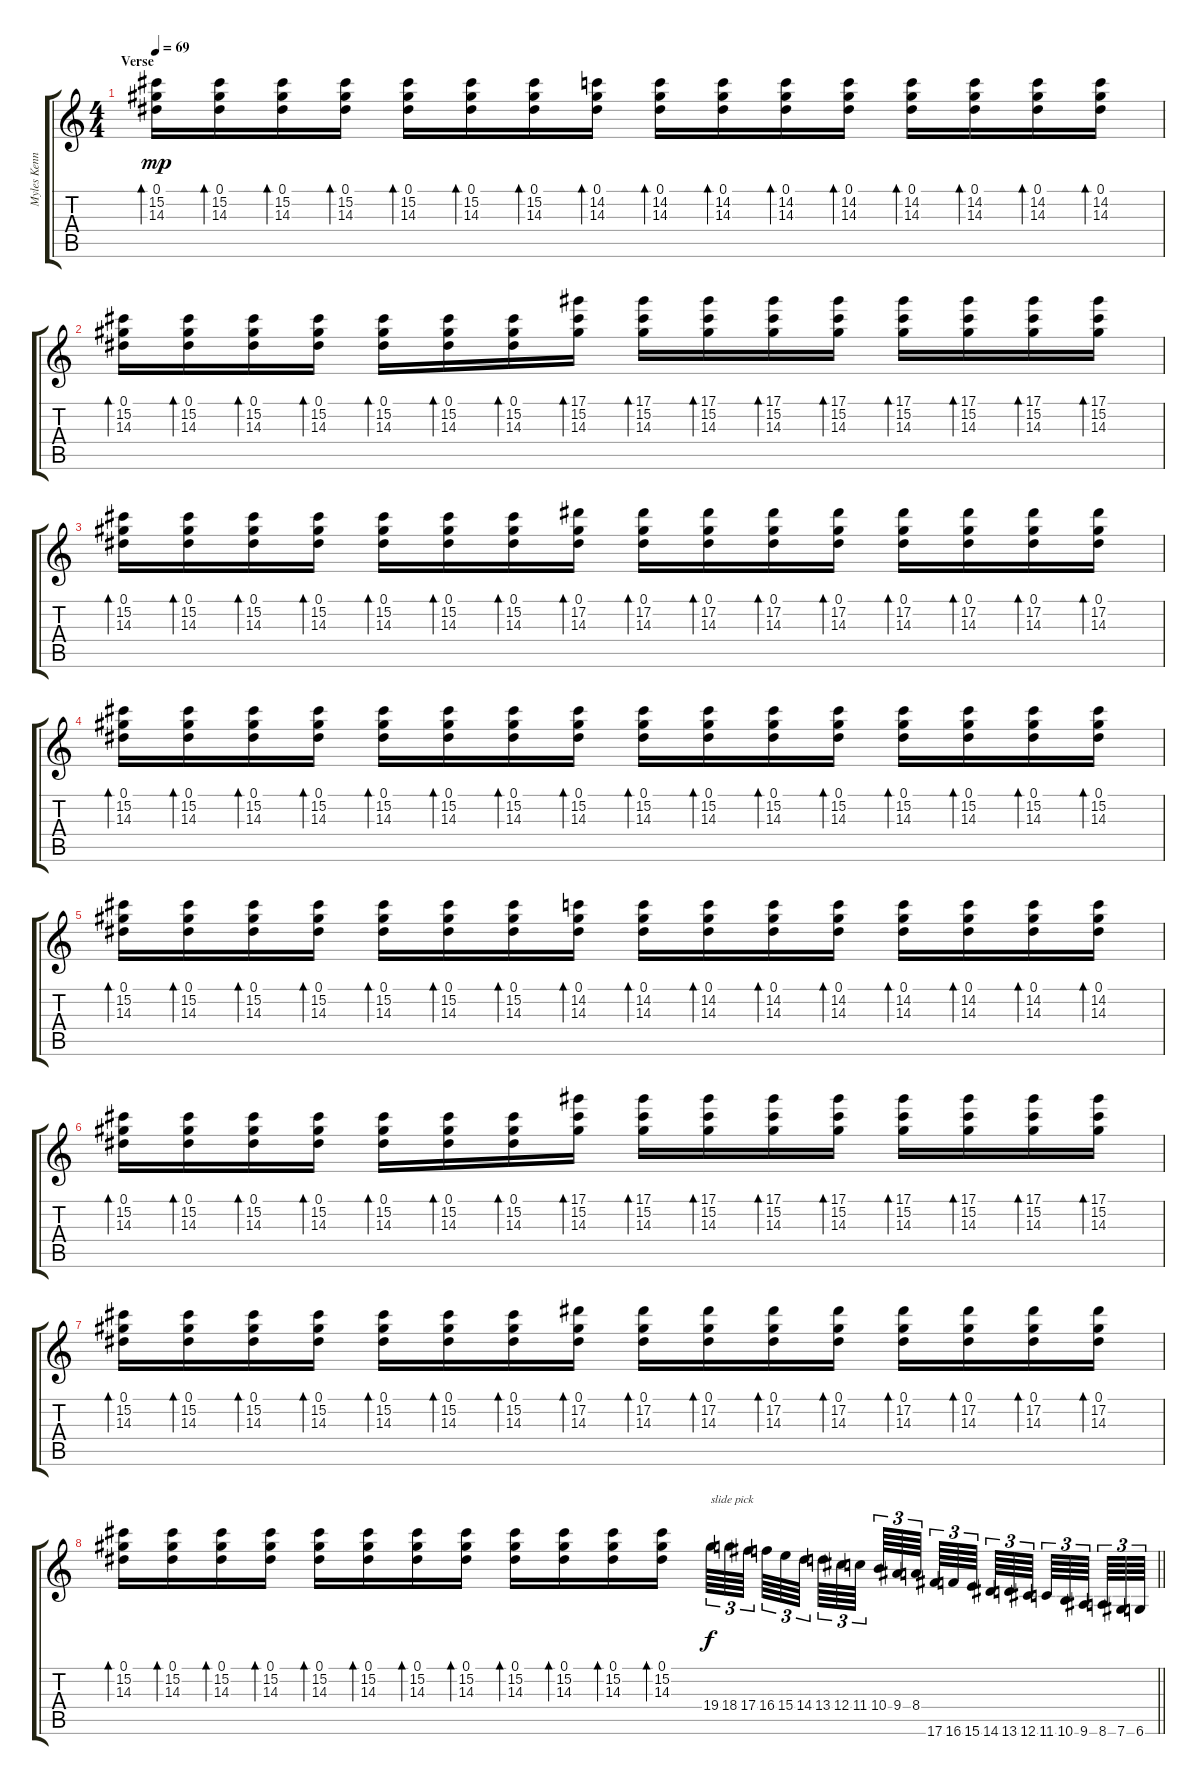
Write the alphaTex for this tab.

\track ("Myles Kennedy" "Myles Kenn") {instrument electricguitarclean}
\staff {score tabs}
\tuning (Eb4 Bb3 Gb3 Db3 Ab2 Db2) {hide}
\ts (4 4)
\section ("" "Verse")
\tempo 69
\clef g2
\ks c
(0.1 15.2 14.3).16{bd 60 dy mp instrument electricguitarclean} (0.1 15.2 14.3).16{bd 60} (0.1 15.2 14.3).16{bd 60} (0.1 15.2 14.3).16{bd 60} (0.1 15.2 14.3).16{bd 60} (0.1 15.2 14.3).16{bd 60} (0.1 15.2 14.3).16{bd 60} (0.1 14.2 14.3).16{bd 60} (0.1 14.2 14.3).16{bd 60} (0.1 14.2 14.3).16{bd 60} (0.1 14.2 14.3).16{bd 60} (0.1 14.2 14.3).16{bd 60} (0.1 14.2 14.3).16{bd 60} (0.1 14.2 14.3).16{bd 60} (0.1 14.2 14.3).16{bd 60} (0.1 14.2 14.3).16{bd 60} |
(0.1 15.2 14.3).16{bd 60} (0.1 15.2 14.3).16{bd 60} (0.1 15.2 14.3).16{bd 60} (0.1 15.2 14.3).16{bd 60} (0.1 15.2 14.3).16{bd 60} (0.1 15.2 14.3).16{bd 60} (0.1 15.2 14.3).16{bd 60} (17.1 15.2 14.3).16{bd 60} (17.1 15.2 14.3).16{bd 60} (17.1 15.2 14.3).16{bd 60} (17.1 15.2 14.3).16{bd 60} (17.1 15.2 14.3).16{bd 60} (17.1 15.2 14.3).16{bd 60} (17.1 15.2 14.3).16{bd 60} (17.1 15.2 14.3).16{bd 60} (17.1 15.2 14.3).16{bd 60} |
(0.1 15.2 14.3).16{bd 60} (0.1 15.2 14.3).16{bd 60} (0.1 15.2 14.3).16{bd 60} (0.1 15.2 14.3).16{bd 60} (0.1 15.2 14.3).16{bd 60} (0.1 15.2 14.3).16{bd 60} (0.1 15.2 14.3).16{bd 60} (0.1 17.2 14.3).16{bd 60} (0.1 17.2 14.3).16{bd 60} (0.1 17.2 14.3).16{bd 60} (0.1 17.2 14.3).16{bd 60} (0.1 17.2 14.3).16{bd 60} (0.1 17.2 14.3).16{bd 60} (0.1 17.2 14.3).16{bd 60} (0.1 17.2 14.3).16{bd 60} (0.1 17.2 14.3).16{bd 60} |
(0.1 15.2 14.3).16{bd 60} (0.1 15.2 14.3).16{bd 60} (0.1 15.2 14.3).16{bd 60} (0.1 15.2 14.3).16{bd 60} (0.1 15.2 14.3).16{bd 60} (0.1 15.2 14.3).16{bd 60} (0.1 15.2 14.3).16{bd 60} (0.1 15.2 14.3).16{bd 60} (0.1 15.2 14.3).16{bd 60} (0.1 15.2 14.3).16{bd 60} (0.1 15.2 14.3).16{bd 60} (0.1 15.2 14.3).16{bd 60} (0.1 15.2 14.3).16{bd 60} (0.1 15.2 14.3).16{bd 60} (0.1 15.2 14.3).16{bd 60} (0.1 15.2 14.3).16{bd 60} |
(0.1 15.2 14.3).16{bd 60} (0.1 15.2 14.3).16{bd 60} (0.1 15.2 14.3).16{bd 60} (0.1 15.2 14.3).16{bd 60} (0.1 15.2 14.3).16{bd 60} (0.1 15.2 14.3).16{bd 60} (0.1 15.2 14.3).16{bd 60} (0.1 14.2 14.3).16{bd 60} (0.1 14.2 14.3).16{bd 60} (0.1 14.2 14.3).16{bd 60} (0.1 14.2 14.3).16{bd 60} (0.1 14.2 14.3).16{bd 60} (0.1 14.2 14.3).16{bd 60} (0.1 14.2 14.3).16{bd 60} (0.1 14.2 14.3).16{bd 60} (0.1 14.2 14.3).16{bd 60} |
(0.1 15.2 14.3).16{bd 60} (0.1 15.2 14.3).16{bd 60} (0.1 15.2 14.3).16{bd 60} (0.1 15.2 14.3).16{bd 60} (0.1 15.2 14.3).16{bd 60} (0.1 15.2 14.3).16{bd 60} (0.1 15.2 14.3).16{bd 60} (17.1 15.2 14.3).16{bd 60} (17.1 15.2 14.3).16{bd 60} (17.1 15.2 14.3).16{bd 60} (17.1 15.2 14.3).16{bd 60} (17.1 15.2 14.3).16{bd 60} (17.1 15.2 14.3).16{bd 60} (17.1 15.2 14.3).16{bd 60} (17.1 15.2 14.3).16{bd 60} (17.1 15.2 14.3).16{bd 60} |
(0.1 15.2 14.3).16{bd 60} (0.1 15.2 14.3).16{bd 60} (0.1 15.2 14.3).16{bd 60} (0.1 15.2 14.3).16{bd 60} (0.1 15.2 14.3).16{bd 60} (0.1 15.2 14.3).16{bd 60} (0.1 15.2 14.3).16{bd 60} (0.1 17.2 14.3).16{bd 60} (0.1 17.2 14.3).16{bd 60} (0.1 17.2 14.3).16{bd 60} (0.1 17.2 14.3).16{bd 60} (0.1 17.2 14.3).16{bd 60} (0.1 17.2 14.3).16{bd 60} (0.1 17.2 14.3).16{bd 60} (0.1 17.2 14.3).16{bd 60} (0.1 17.2 14.3).16{bd 60} |
\barLineRight lightlight
(0.1 15.2 14.3).16{bd 60} (0.1 15.2 14.3).16{bd 60} (0.1 15.2 14.3).16{bd 60} (0.1 15.2 14.3).16{bd 60} (0.1 15.2 14.3).16{bd 60} (0.1 15.2 14.3).16{bd 60} (0.1 15.2 14.3).16{bd 60} (0.1 15.2 14.3).16{bd 60} (0.1 15.2 14.3).16{bd 60} (0.1 15.2 14.3).16{bd 60} (0.1 15.2 14.3).16{bd 60} (0.1 15.2 14.3).16{bd 60} 19.4.64{tu (3 2) txt "slide pick" dy f instrument guitarfretnoise} 18.4.64{tu (3 2)} 17.4.64{tu (3 2) beam splitsecondary} 16.4.64{tu (3 2)} 15.4.64{tu (3 2)} 14.4.64{tu (3 2) beam splitsecondary} 13.4.64{tu (3 2)} 12.4.64{tu (3 2)} 11.4.64{tu (3 2) beam splitsecondary} 10.4.64{tu (3 2)} 9.4.64{tu (3 2)} 8.4.64{tu (3 2) beam splitsecondary} 17.6.64{tu (3 2)} 16.6.64{tu (3 2)} 15.6.64{tu (3 2) beam splitsecondary} 14.6.64{tu (3 2)} 13.6.64{tu (3 2)} 12.6.64{tu (3 2) beam splitsecondary} 11.6.64{tu (3 2)} 10.6.64{tu (3 2)} 9.6.64{tu (3 2) beam splitsecondary} 8.6.64{tu (3 2)} 7.6.64{tu (3 2)} 6.6.64{tu (3 2)}
